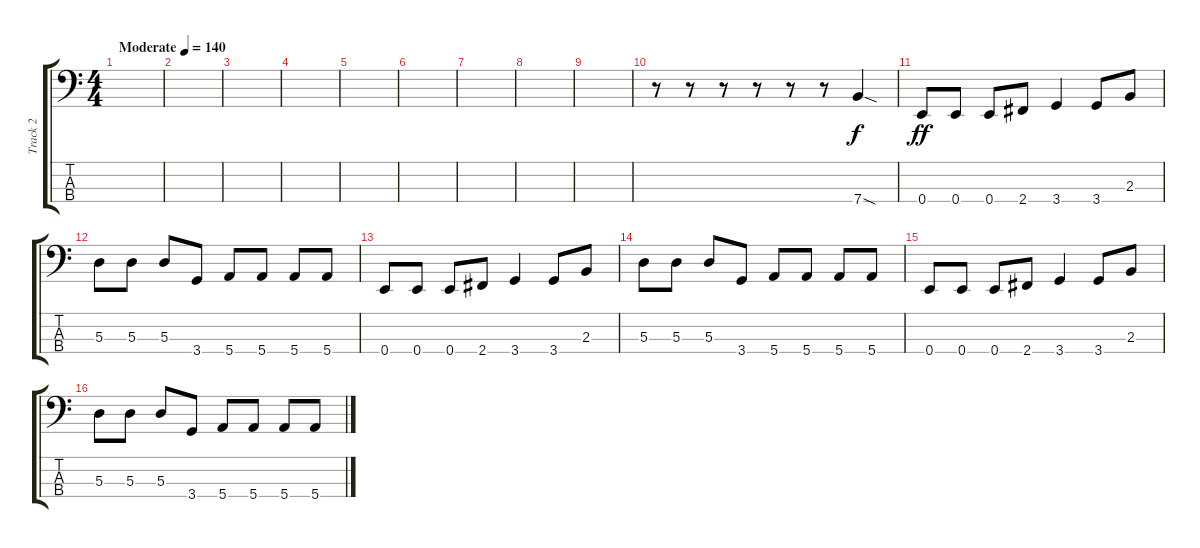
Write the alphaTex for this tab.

\track ("Track 2" "Track 2") {instrument electricbasspick}
\staff {score tabs}
\tuning (G2 D2 A1 E1) {hide}
\ts (4 4)
\tempo (140 "Moderate")
\clef f4
\ks c
|
|
|
|
|
|
|
|
|
r.8 r.8 r.8 r.8 r.8 r.8 7.4{sod}.4 |
0.4.8{dy ff} 0.4.8 0.4.8 2.4.8 3.4.4 3.4.8 2.3.8 |
5.3.8 5.3.8 5.3.8 3.4.8 5.4.8 5.4.8 5.4.8 5.4.8 |
0.4.8 0.4.8 0.4.8 2.4.8 3.4.4 3.4.8 2.3.8 |
5.3.8 5.3.8 5.3.8 3.4.8 5.4.8 5.4.8 5.4.8 5.4.8 |
0.4.8 0.4.8 0.4.8 2.4.8 3.4.4 3.4.8 2.3.8 |
5.3.8 5.3.8 5.3.8 3.4.8 5.4.8 5.4.8 5.4.8 5.4.8
